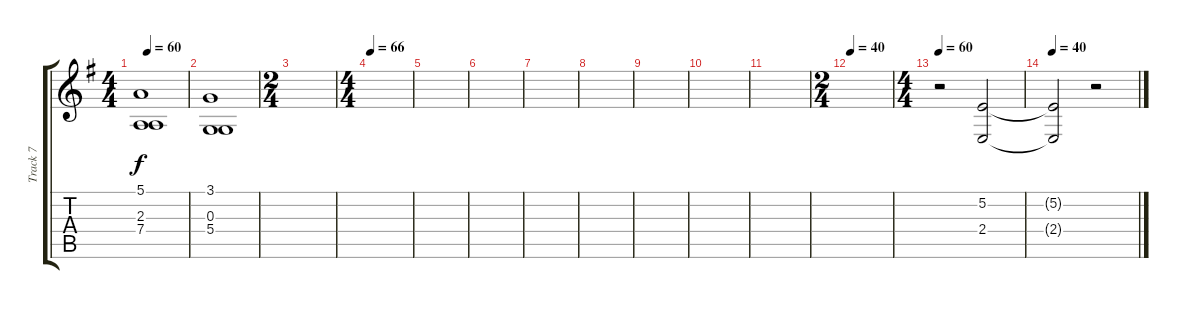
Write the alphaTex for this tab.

\track ("Track 7" "Track 7") {instrument stringensemble2}
\staff {score tabs}
\tuning (E4 B3 G3 D3 A2 E2) {hide}
\ts (4 4)
\tempo 60
\clef g2
\ks g
(5.1 2.3 7.4).1{dy f} |
(3.1 0.3 5.4).1 |
\ts (2 4)
|
\ts (4 4)
\tempo 66
|
|
|
|
|
|
|
|
\ts (2 4)
\tempo 40
|
\ts (4 4)
\tempo 60
r.2 (5.2 2.4).2{volume 6} |
\tempo 40
(5.2{t} 2.4{t}).2 r.2
